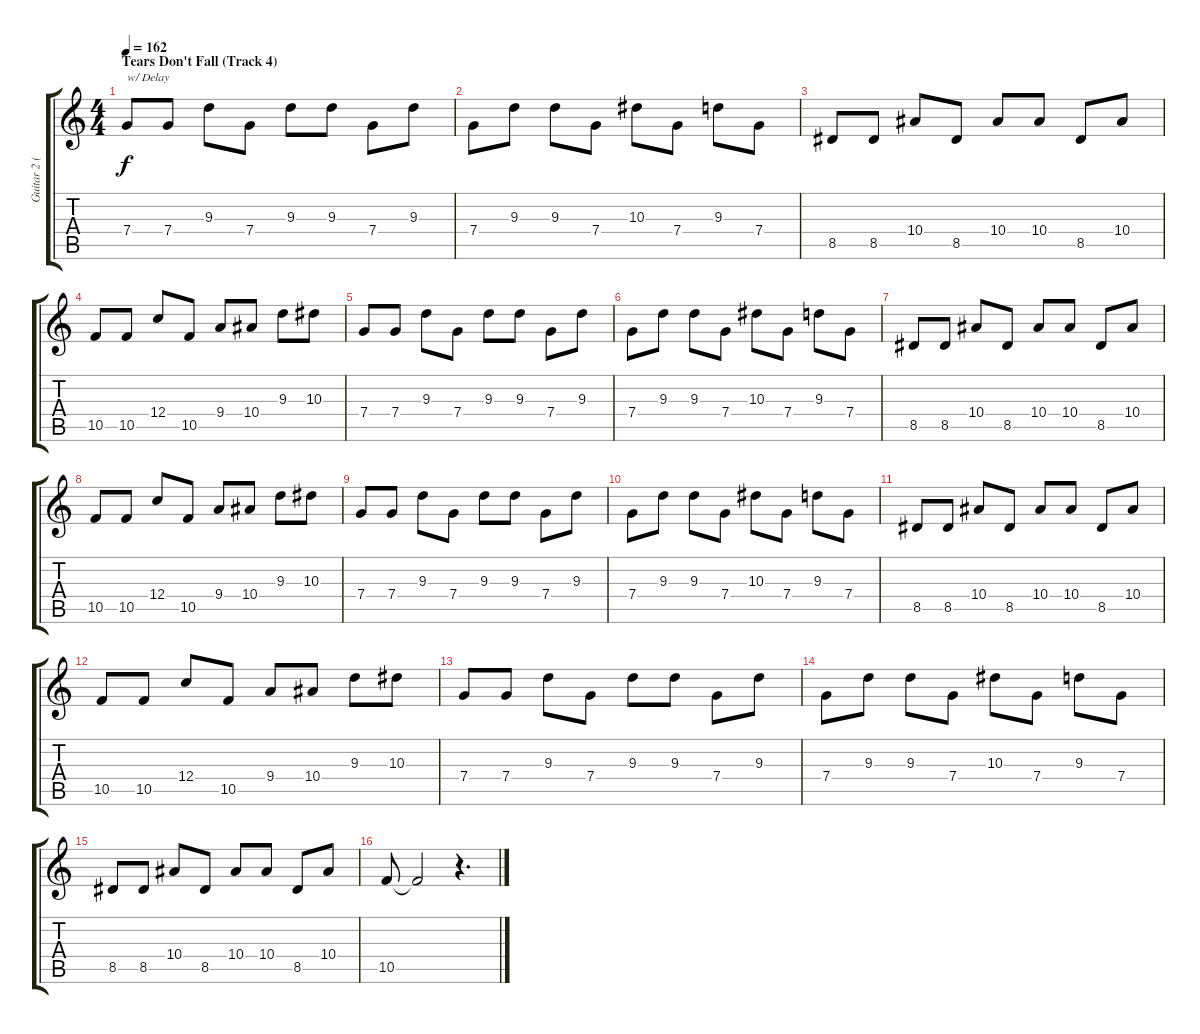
\track ("Guitar 2 (Distorted- Padget)" "Guitar 2 (") {instrument distortionguitar}
\staff {score tabs}
\tuning (D4 A3 F3 C3 G2 C2) {hide}
\ts (4 4)
\section ("" "Tears Don't Fall (Track 4)")
\tempo 162
\clef g2
\ks c
7.4.8{txt "w/ Delay" dy f instrument electricguitarclean} 7.4.8 9.3.8 7.4.8 9.3.8 9.3.8 7.4.8 9.3.8 |
7.4.8 9.3.8 9.3.8 7.4.8 10.3.8 7.4.8 9.3.8 7.4.8 |
8.5.8 8.5.8 10.4.8 8.5.8 10.4.8 10.4.8 8.5.8 10.4.8 |
10.5.8 10.5.8 12.4.8 10.5.8 9.4.8 10.4.8 9.3.8 10.3.8 |
7.4.8 7.4.8 9.3.8 7.4.8 9.3.8 9.3.8 7.4.8 9.3.8 |
7.4.8 9.3.8 9.3.8 7.4.8 10.3.8 7.4.8 9.3.8 7.4.8 |
8.5.8 8.5.8 10.4.8 8.5.8 10.4.8 10.4.8 8.5.8 10.4.8 |
10.5.8 10.5.8 12.4.8 10.5.8 9.4.8 10.4.8 9.3.8 10.3.8 |
7.4.8 7.4.8 9.3.8 7.4.8 9.3.8 9.3.8 7.4.8 9.3.8 |
7.4.8 9.3.8 9.3.8 7.4.8 10.3.8 7.4.8 9.3.8 7.4.8 |
8.5.8 8.5.8 10.4.8 8.5.8 10.4.8 10.4.8 8.5.8 10.4.8 |
10.5.8 10.5.8 12.4.8 10.5.8 9.4.8 10.4.8 9.3.8 10.3.8 |
7.4.8 7.4.8 9.3.8 7.4.8 9.3.8 9.3.8 7.4.8 9.3.8 |
7.4.8 9.3.8 9.3.8 7.4.8 10.3.8 7.4.8 9.3.8 7.4.8 |
8.5.8 8.5.8 10.4.8 8.5.8 10.4.8 10.4.8 8.5.8 10.4.8 |
10.5.8 10.5{t}.2 r.4{d}
